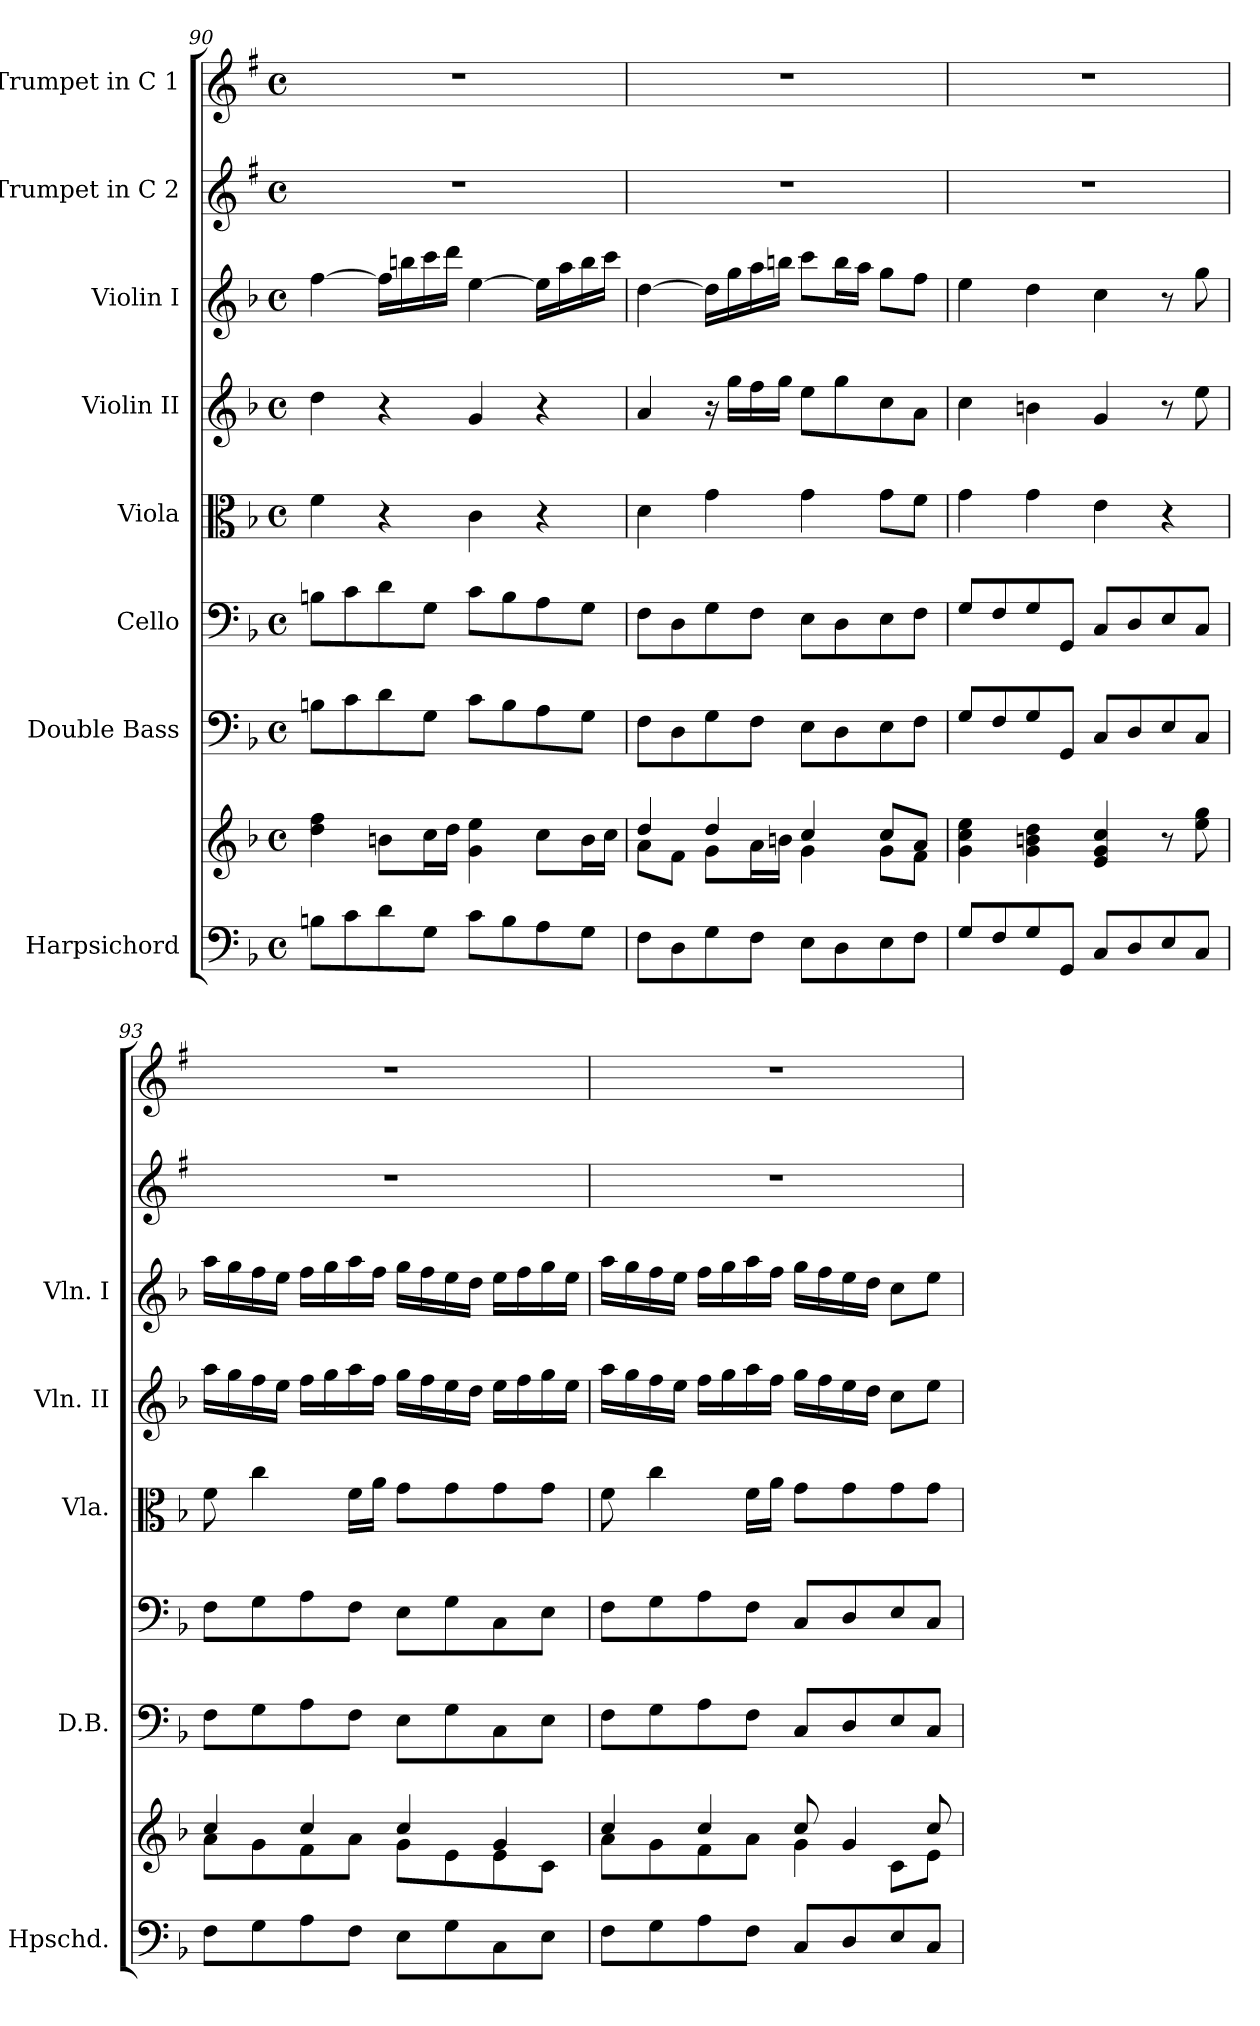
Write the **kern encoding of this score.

**kern	**kern	**kern	**kern	**kern	**kern	**kern	**kern	**kern
*part8	*part8	*part7	*part6	*part5	*part4	*part3	*part2	*part1
*staff9	*staff8	*staff7	*staff6	*staff5	*staff4	*staff3	*staff2	*staff1
*I"Harpsichord	*	*I"Double Bass	*I"Cello	*I"Viola	*I"Violin II	*I"Violin I	*I"Trumpet in C 2	*I"Trumpet in C 1
*I'Hpschd.	*	*I'D.B.	*	*I'Vla.	*I'Vln. II	*I'Vln. I	*	*
*clefF4	*clefG2	*clefF4	*clefF4	*clefC3	*clefG2	*clefG2	*clefG2	*clefG2
*	*	*ITrd7c12	*	*	*	*	*ITrd1c2	*ITrd1c2
*k[b-]	*k[b-]	*k[b-]	*k[b-]	*k[b-]	*k[b-]	*k[b-]	*k[b-]	*k[b-]
*F:	*F:	*F:	*F:	*F:	*F:	*F:	*F:	*F:
*M4/4	*M4/4	*M4/4	*M4/4	*M4/4	*M4/4	*M4/4	*M4/4	*M4/4
*met(c)	*met(c)	*met(c)	*met(c)	*met(c)	*met(c)	*met(c)	*met(c)	*met(c)
=90	=90	=90	=90	=90	=90	=90	=90	=90
8Bn\L	4dd\ 4ff\	8BBn\L	8Bn\L	4f\	4dd\	[4ff\	1r	1r
8c\	.	8C\	8c\	.	.	.	.	.
8d\	8bn\L	8D\	8d\	4r	4r	16ff\LL]	.	.
.	.	.	.	.	.	16bbn\	.	.
8G\J	16cc\L	8GG\J	8G\J	.	.	16ccc\	.	.
.	16dd\JJ	.	.	.	.	16ddd\JJ	.	.
8c\L	4g\ 4ee\	8C\L	8c\L	4c\	4g/	[4ee\	.	.
8B\	.	8BB\	8B\	.	.	.	.	.
8A\	8cc\L	8AA\	8A\	4r	4r	16ee\LL]	.	.
.	.	.	.	.	.	16aa\	.	.
8G\J	16b\L	8GG\J	8G\J	.	.	16bb\	.	.
.	16cc\JJ	.	.	.	.	16ccc\JJ	.	.
!!LO:PB:g=z
=91	=91	=91	=91	=91	=91	=91	=91	=91
*	*^	*	*	*	*	*	*	*
8F\L	4dd/	8a\L	8FF\L	8F\L	4d\	4a/	[4dd\	1r	1r
8D\	.	8f\J	8DD\	8D\	.	.	.	.	.
8G\	4dd/	8g\L	8GG\	8G\	4g\	16r	16dd\LL]	.	.
.	.	.	.	.	.	16gg\LL	16gg\	.	.
8F\J	.	16a\L	8FF\J	8F\J	.	16ff\	16aa\	.	.
.	.	16bn\JJ	.	.	.	16gg\JJ	16bbn\JJ	.	.
8E\L	4cc/	4g\	8EE\L	8E\L	4g\	8ee\L	8ccc\L	.	.
8D\	.	.	8DD\	8D\	.	8gg\	16bb\L	.	.
.	.	.	.	.	.	.	16aa\JJ	.	.
8E\	8cc/L	8g\L	8EE\	8E\	8g\L	8cc\	8gg\L	.	.
8F\J	8a/J	8f\J	8FF\J	8F\J	8f\J	8a\J	8ff\J	.	.
*	*v	*v	*	*	*	*	*	*	*
!!LO:PB:g=z
=92	=92	=92	=92	=92	=92	=92	=92	=92
8G/L	4g\ 4cc\ 4ee\	8GG/L	8G/L	4g\	4cc\	4ee\	1r	1r
8F/	.	8FF/	8F/	.	.	.	.	.
8G/	4g\ 4bn\ 4dd\	8GG/	8G/	4g\	4bn\	4dd\	.	.
8GG/J	.	8GGG/J	8GG/J	.	.	.	.	.
8C/L	4e/ 4g/ 4cc/	8CC/L	8C/L	4e\	4g/	4cc\	.	.
8D/	.	8DD/	8D/	.	.	.	.	.
8E/	8r	8EE/	8E/	4r	8r	8r	.	.
8C/J	8ee\ 8gg\	8CC/J	8C/J	.	8ee\	8gg\	.	.
=93	=93	=93	=93	=93	=93	=93	=93	=93
*	*^	*	*	*	*	*	*	*
8F\L	4cc/	8a\L	8FF\L	8F\L	8f\	16aa\LL	16aa\LL	1r	1r
.	.	.	.	.	.	16gg\	16gg\	.	.
8G\	.	8g\	8GG\	8G\	4cc\	16ff\	16ff\	.	.
.	.	.	.	.	.	16ee\JJ	16ee\JJ	.	.
8A\	4cc/	8f\	8AA\	8A\	.	16ff\LL	16ff\LL	.	.
.	.	.	.	.	.	16gg\	16gg\	.	.
8F\J	.	8a\J	8FF\J	8F\J	16f\LL	16aa\	16aa\	.	.
.	.	.	.	.	16a\JJ	16ff\JJ	16ff\JJ	.	.
8E\L	4cc/	8g\L	8EE\L	8E\L	8g\L	16gg\LL	16gg\LL	.	.
.	.	.	.	.	.	16ff\	16ff\	.	.
8G\	.	8e\	8GG\	8G\	8g\	16ee\	16ee\	.	.
.	.	.	.	.	.	16dd\JJ	16dd\JJ	.	.
8C\	4g/	8e\	8CC\	8C\	8g\	16ee\LL	16ee\LL	.	.
.	.	.	.	.	.	16ff\	16ff\	.	.
8E\J	.	8c\J	8EE\J	8E\J	8g\J	16gg\	16gg\	.	.
.	.	.	.	.	.	16ee\JJ	16ee\JJ	.	.
!!LO:PB:g=z
=94	=94	=94	=94	=94	=94	=94	=94	=94	=94
8F\L	4cc/	8a\L	8FF\L	8F\L	8f\	16aa\LL	16aa\LL	1r	1r
.	.	.	.	.	.	16gg\	16gg\	.	.
8G\	.	8g\	8GG\	8G\	4cc\	16ff\	16ff\	.	.
.	.	.	.	.	.	16ee\JJ	16ee\JJ	.	.
8A\	4cc/	8f\	8AA\	8A\	.	16ff\LL	16ff\LL	.	.
.	.	.	.	.	.	16gg\	16gg\	.	.
8F\J	.	8a\J	8FF\J	8F\J	16f\LL	16aa\	16aa\	.	.
.	.	.	.	.	16a\JJ	16ff\JJ	16ff\JJ	.	.
8C/L	8cc/	4g\	8CC/L	8C/L	8g\L	16gg\LL	16gg\LL	.	.
.	.	.	.	.	.	16ff\	16ff\	.	.
8D/	4g/	.	8DD/	8D/	8g\	16ee\	16ee\	.	.
.	.	.	.	.	.	16dd\JJ	16dd\JJ	.	.
8E/	.	8c\L	8EE/	8E/	8g\	8cc\L	8cc\L	.	.
8C/J	8cc/	8e\J	8CC/J	8C/J	8g\J	8ee\J	8ee\J	.	.
*	*v	*v	*	*	*	*	*	*	*
=	=	=	=	=	=	=	=	=
*-	*-	*-	*-	*-	*-	*-	*-	*-
